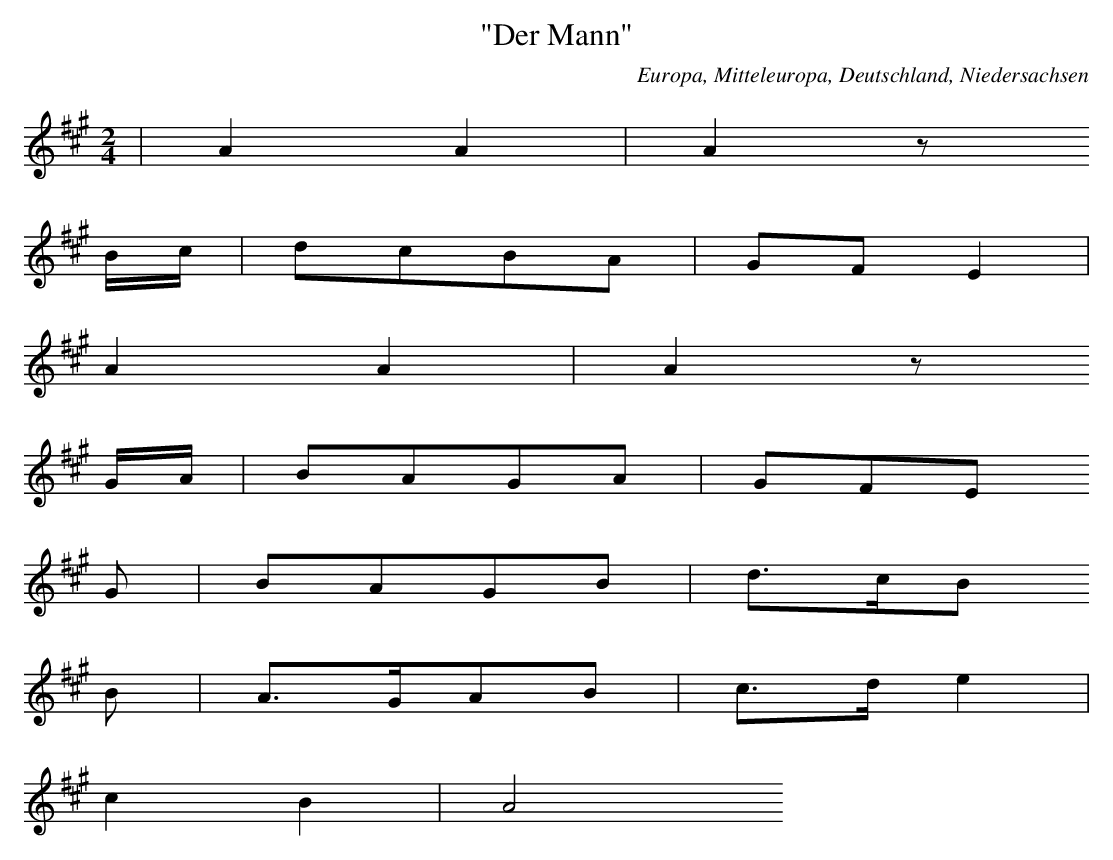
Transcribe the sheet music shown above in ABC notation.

X:1
T: "Der Mann"
O: Europa, Mitteleuropa, Deutschland, Niedersachsen
M: 2/4
L: 1/16
K: A
 | A4A4 | A4z2
Bc | d2c2B2A2 | G2F2E4 |
A4A4 | A4z2
GA | B2A2G2A2 | G2F2E2
G2 | B2A2G2B2 | d3cB2
B2 | A3GA2B2 | c3de4 |
c4B4 | A8
